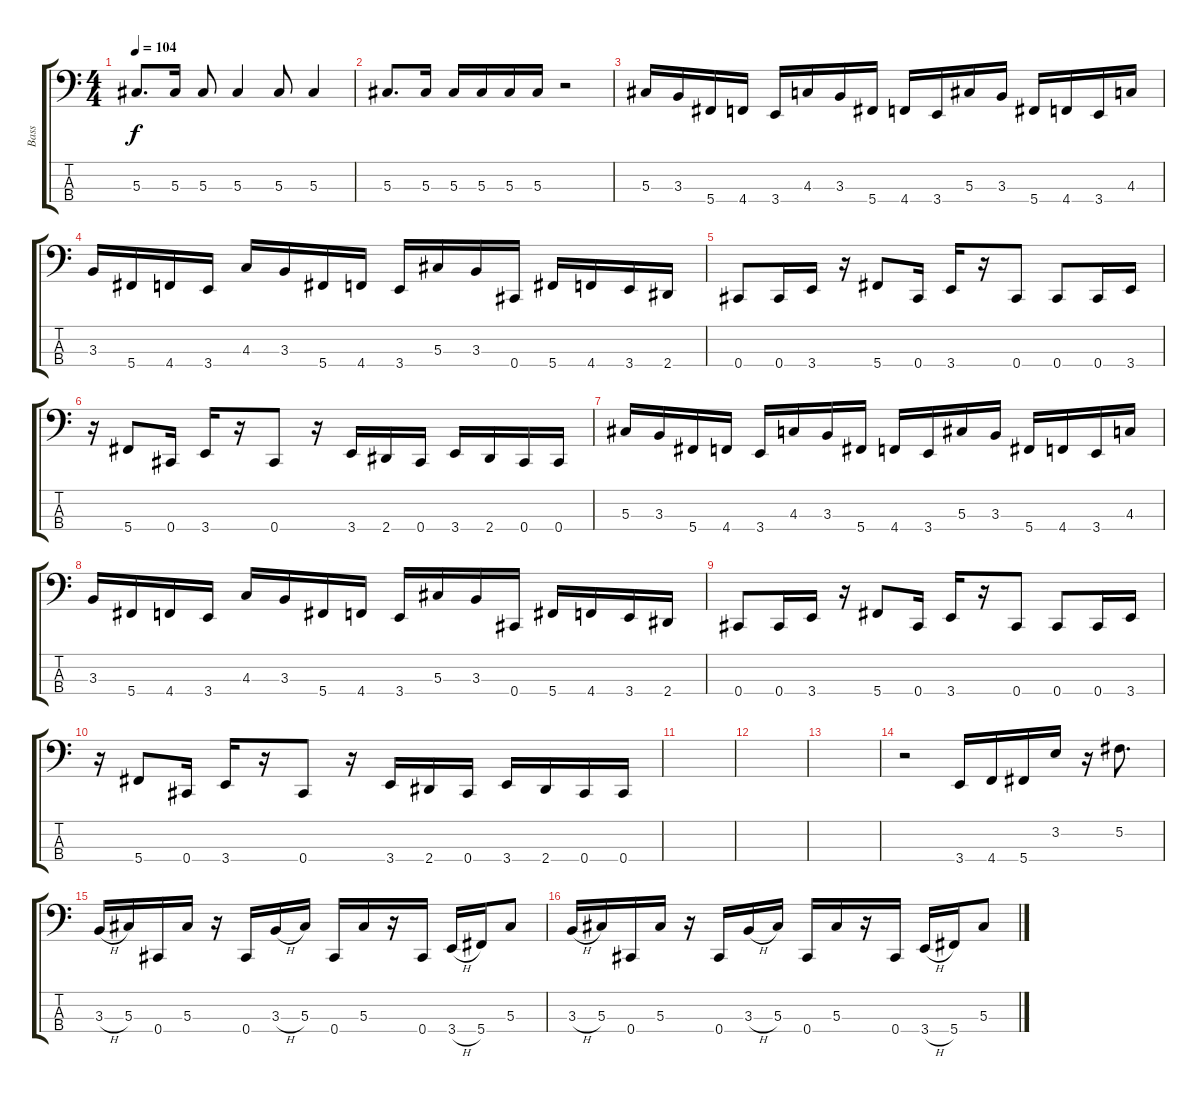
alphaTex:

\track ("Bass" "Bass") {instrument electricbasspick}
\staff {score tabs}
\tuning (Gb2 Db2 Ab1 Db1) {hide}
\ts (4 4)
\tempo 104
\clef f4
\ks c
5.3.8{d dy f} 5.3.16 5.3.8 5.3.4 5.3.8 5.3.4 |
5.3.8{d} 5.3.16 5.3.16 5.3.16 5.3.16 5.3.16 r.2 |
5.3.16 3.3.16 5.4.16 4.4.16 3.4.16 4.3.16 3.3.16 5.4.16 4.4.16 3.4.16 5.3.16 3.3.16 5.4.16 4.4.16 3.4.16 4.3.16 |
3.3.16 5.4.16 4.4.16 3.4.16 4.3.16 3.3.16 5.4.16 4.4.16 3.4.16 5.3.16 3.3.16 0.4.16 5.4.16 4.4.16 3.4.16 2.4.16 |
0.4.8 0.4.16 3.4.16 r.16 5.4.8 0.4.16 3.4.16 r.16 0.4.8 0.4.8 0.4.16 3.4.16 |
r.16 5.4.8 0.4.16 3.4.16 r.16 0.4.8 r.16 3.4.16 2.4.16 0.4.16 3.4.16 2.4.16 0.4.16 0.4.16 |
5.3.16 3.3.16 5.4.16 4.4.16 3.4.16 4.3.16 3.3.16 5.4.16 4.4.16 3.4.16 5.3.16 3.3.16 5.4.16 4.4.16 3.4.16 4.3.16 |
3.3.16 5.4.16 4.4.16 3.4.16 4.3.16 3.3.16 5.4.16 4.4.16 3.4.16 5.3.16 3.3.16 0.4.16 5.4.16 4.4.16 3.4.16 2.4.16 |
0.4.8 0.4.16 3.4.16 r.16 5.4.8 0.4.16 3.4.16 r.16 0.4.8 0.4.8 0.4.16 3.4.16 |
r.16 5.4.8 0.4.16 3.4.16 r.16 0.4.8 r.16 3.4.16 2.4.16 0.4.16 3.4.16 2.4.16 0.4.16 0.4.16 |
|
|
|
r.2 3.4.16 4.4.16 5.4.16 3.2.16 r.16 5.2.8{d} |
3.3{h}.16 5.3.16 0.4.16 5.3.16 r.16 0.4.16 3.3{h}.16 5.3.16 0.4.16 5.3.16 r.16 0.4.16 3.4{h}.16 5.4.16 5.3.8 |
3.3{h}.16 5.3.16 0.4.16 5.3.16 r.16 0.4.16 3.3{h}.16 5.3.16 0.4.16 5.3.16 r.16 0.4.16 3.4{h}.16 5.4.16 5.3.8
